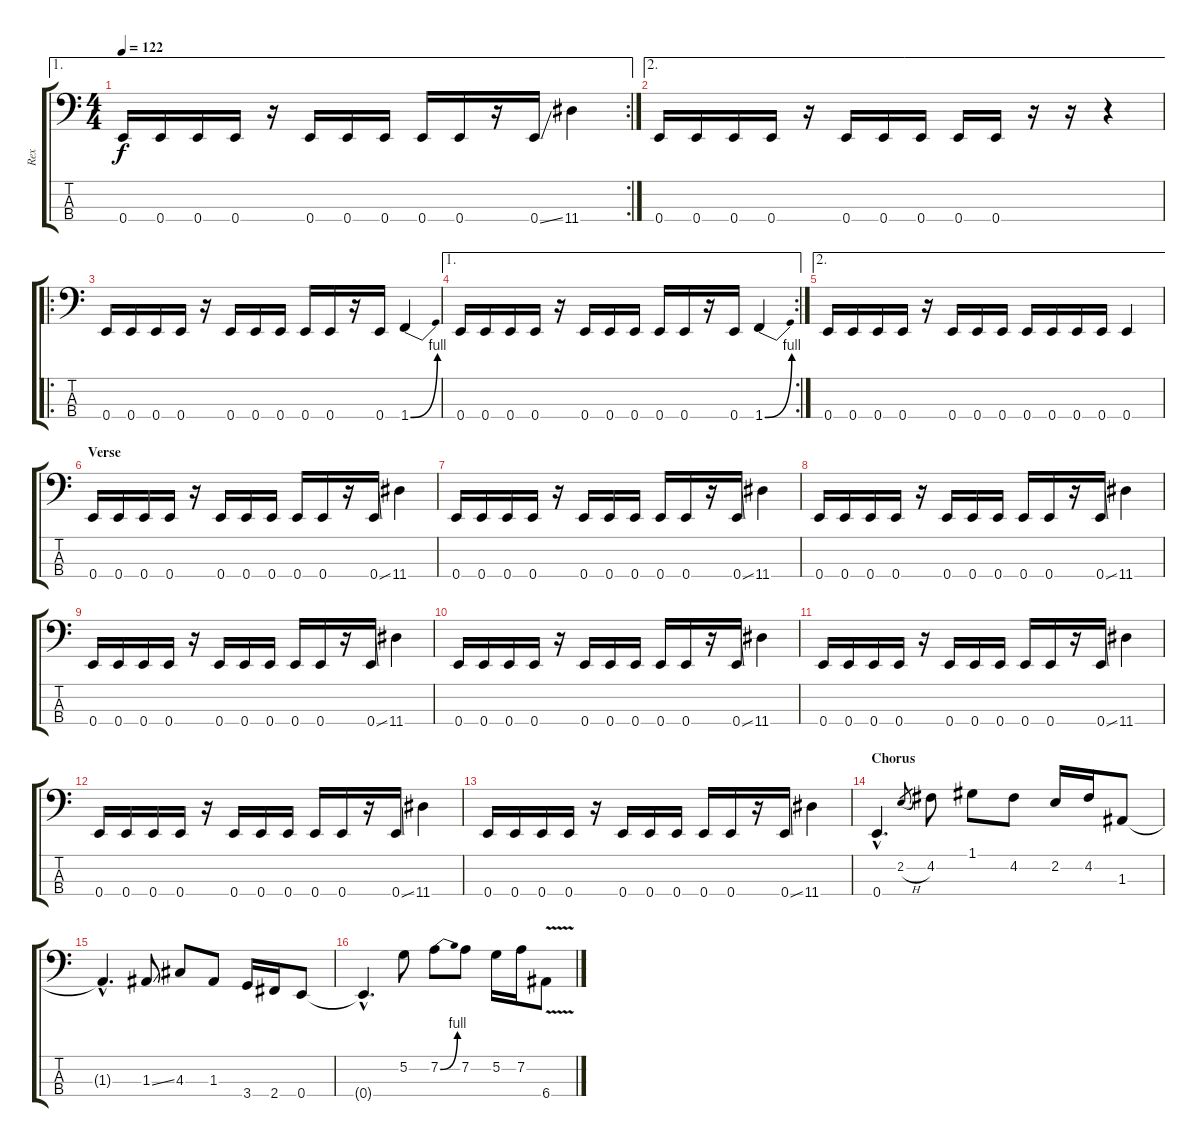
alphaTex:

\track ("Rex" "Rex") {instrument electricbasspick}
\staff {score tabs}
\tuning (G2 D2 A1 E1) {hide}
\ae 1
\rc 2
\ts (4 4)
\tempo 122
\clef f4
\ks c
0.4.16{dy f} 0.4.16 0.4.16 0.4.16 r.16 0.4.16 0.4.16 0.4.16 0.4.16 0.4.16 r.16 0.4{ss}.16 11.4.4 |
\ae 2
0.4.16 0.4.16 0.4.16 0.4.16 r.16 0.4.16 0.4.16 0.4.16 0.4.16 0.4.16 r.16 r.16 r.4 |
\ro
0.4.16 0.4.16 0.4.16 0.4.16 r.16 0.4.16 0.4.16 0.4.16 0.4.16 0.4.16 r.16 0.4.16 1.4{be (bend 0 0 60 4)}.4 |
\ae 1
\rc 2
0.4.16 0.4.16 0.4.16 0.4.16 r.16 0.4.16 0.4.16 0.4.16 0.4.16 0.4.16 r.16 0.4.16 1.4{be (bend 0 0 60 4)}.4 |
\ae 2
0.4.16 0.4.16 0.4.16 0.4.16 r.16 0.4.16 0.4.16 0.4.16 0.4.16 0.4.16 0.4.16 0.4.16 0.4.4 |
\section ("" "Verse")
0.4.16 0.4.16 0.4.16 0.4.16 r.16 0.4.16 0.4.16 0.4.16 0.4.16 0.4.16 r.16 0.4{ss}.16 11.4.4 |
0.4.16 0.4.16 0.4.16 0.4.16 r.16 0.4.16 0.4.16 0.4.16 0.4.16 0.4.16 r.16 0.4{ss}.16 11.4.4 |
0.4.16 0.4.16 0.4.16 0.4.16 r.16 0.4.16 0.4.16 0.4.16 0.4.16 0.4.16 r.16 0.4{ss}.16 11.4.4 |
0.4.16 0.4.16 0.4.16 0.4.16 r.16 0.4.16 0.4.16 0.4.16 0.4.16 0.4.16 r.16 0.4{ss}.16 11.4.4 |
0.4.16 0.4.16 0.4.16 0.4.16 r.16 0.4.16 0.4.16 0.4.16 0.4.16 0.4.16 r.16 0.4{ss}.16 11.4.4 |
0.4.16 0.4.16 0.4.16 0.4.16 r.16 0.4.16 0.4.16 0.4.16 0.4.16 0.4.16 r.16 0.4{ss}.16 11.4.4 |
0.4.16 0.4.16 0.4.16 0.4.16 r.16 0.4.16 0.4.16 0.4.16 0.4.16 0.4.16 r.16 0.4{ss}.16 11.4.4 |
0.4.16 0.4.16 0.4.16 0.4.16 r.16 0.4.16 0.4.16 0.4.16 0.4.16 0.4.16 r.16 0.4{ss}.16 11.4.4 |
\section ("" "Chorus")
0.4{hac}.4{d} 2.2{h}.8{gr} 4.2.8 1.1.8 4.2.8 2.2.16 4.2.16 1.3.8 |
1.3{hac t}.4{d} 1.3{ss}.8 4.3.8 1.3.8 3.4.16 2.4.16 0.4.8 |
0.4{hac t}.4{d} 5.2.8 7.2{be (bend 0 0 60 4)}.8 7.2.8 5.2.16 7.2.16 6.4{v}.8
